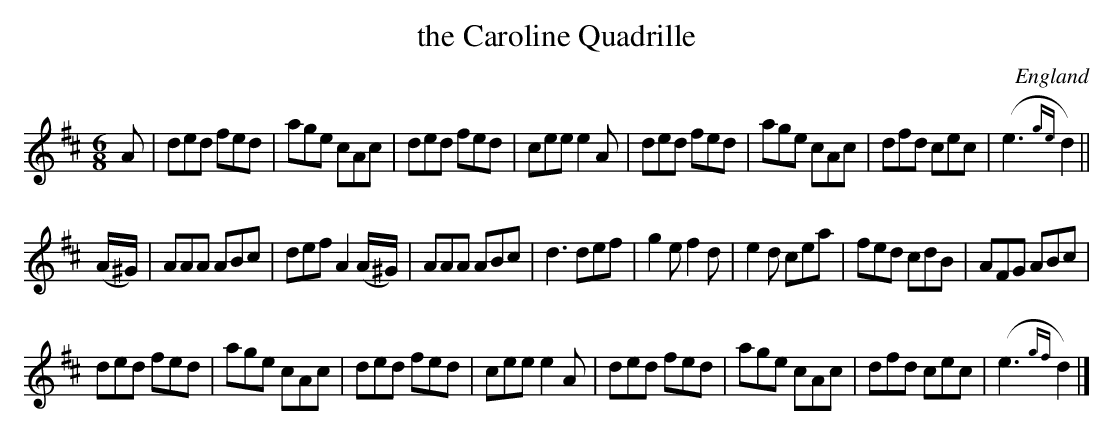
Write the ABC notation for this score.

X:1
T:the Caroline Quadrille
L:1/8
M:6/8
O:England
K:D
A |\
ded fed | age cAc | ded fed | cee e2A |\
ded fed | age cAc | dfd cec | (e3 {ge}d2) ||
(A/^G/) |\
AAA ABc | def A2(A/^G/) | AAA ABc | d3 def | \
g2e f2d | e2d cea       | fed cdB | AFG ABc |
ded fed | age cAc | ded fed | cee e2A | \
ded fed | age cAc | dfd cec | (e3 {gf}d2) |]
